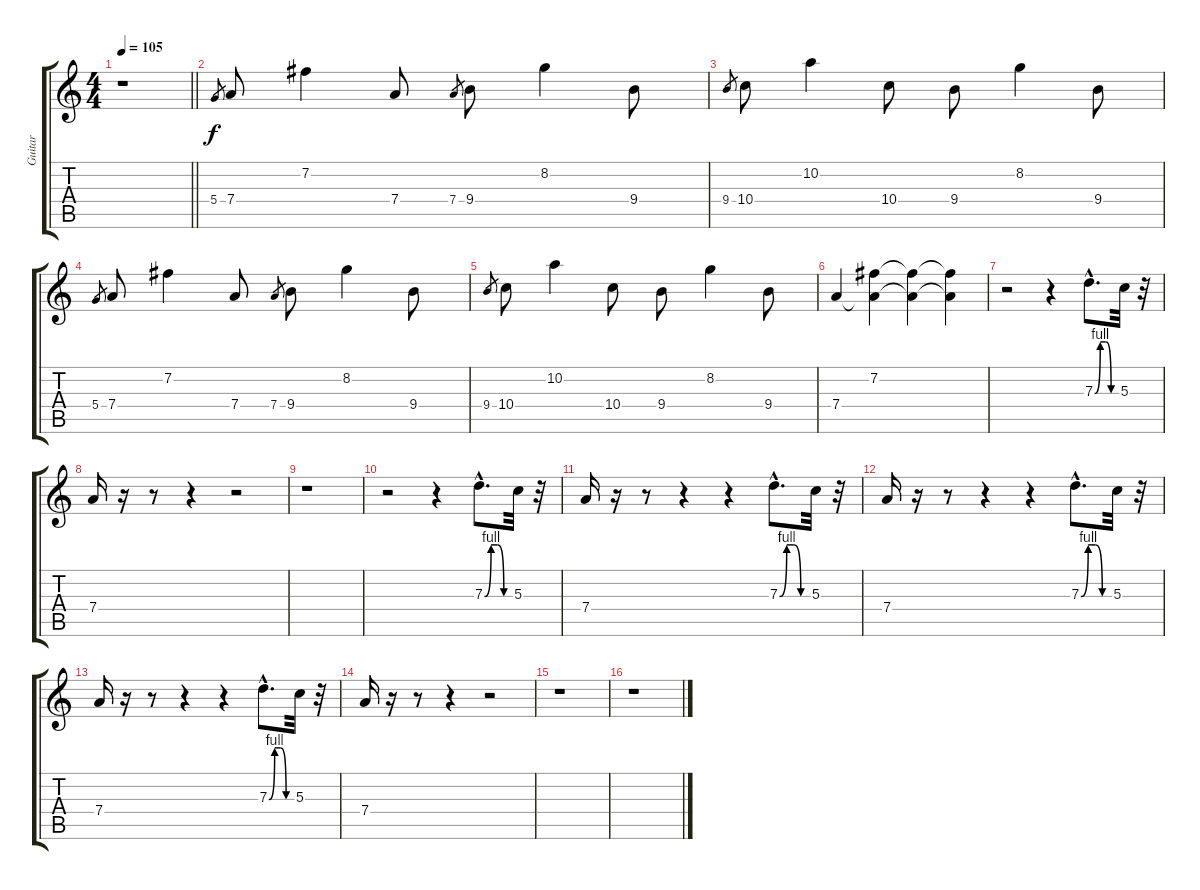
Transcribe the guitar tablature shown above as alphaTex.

\track ("Guitar" "Guitar") {instrument electricguitarjazz}
\staff {score tabs}
\tuning (E4 B3 G3 D3 A2 E2) {hide}
\ts (4 4)
\tempo 105
\clef g2
\barLineRight lightlight
\ks c
r.1{dy f} |
5.4.8{gr} 7.4.8 7.2.4 7.4.8 7.4.8{gr} 9.4.8 8.2.4 9.4.8 |
9.4.8{gr} 10.4.8 10.2.4 10.4.8 9.4.8 8.2.4 9.4.8 |
5.4.8{gr} 7.4.8 7.2.4 7.4.8 7.4.8{gr} 9.4.8 8.2.4 9.4.8 |
9.4.8{gr} 10.4.8 10.2.4 10.4.8 9.4.8 8.2.4 9.4.8 |
7.4.4 (7.2 7.4{t}).4 (7.2{t} 7.4{t}).4 (7.2{t} 7.4{t}).4 |
r.2 r.4 7.3{be (custom 0 0 15 4 30 4 45 0 60 0) hac}.8{d instrument overdrivenguitar} 5.3.32 r.32 |
7.4.16 r.16 r.8 r.4 r.2 |
r.1 |
r.2 r.4 7.3{be (custom 0 0 15 4 30 4 45 0 60 0) hac}.8{d} 5.3.32 r.32 |
7.4.16 r.16 r.8 r.4 r.4 7.3{be (custom 0 0 15 4 30 4 45 0 60 0) hac}.8{d instrument overdrivenguitar} 5.3.32 r.32 |
7.4.16 r.16 r.8 r.4 r.4 7.3{be (custom 0 0 15 4 30 4 45 0 60 0) hac}.8{d} 5.3.32 r.32 |
7.4.16 r.16 r.8 r.4 r.4 7.3{be (custom 0 0 15 4 30 4 45 0 60 0) hac}.8{d} 5.3.32 r.32 |
7.4.16 r.16 r.8 r.4 r.2 |
r.1 |
r.1
